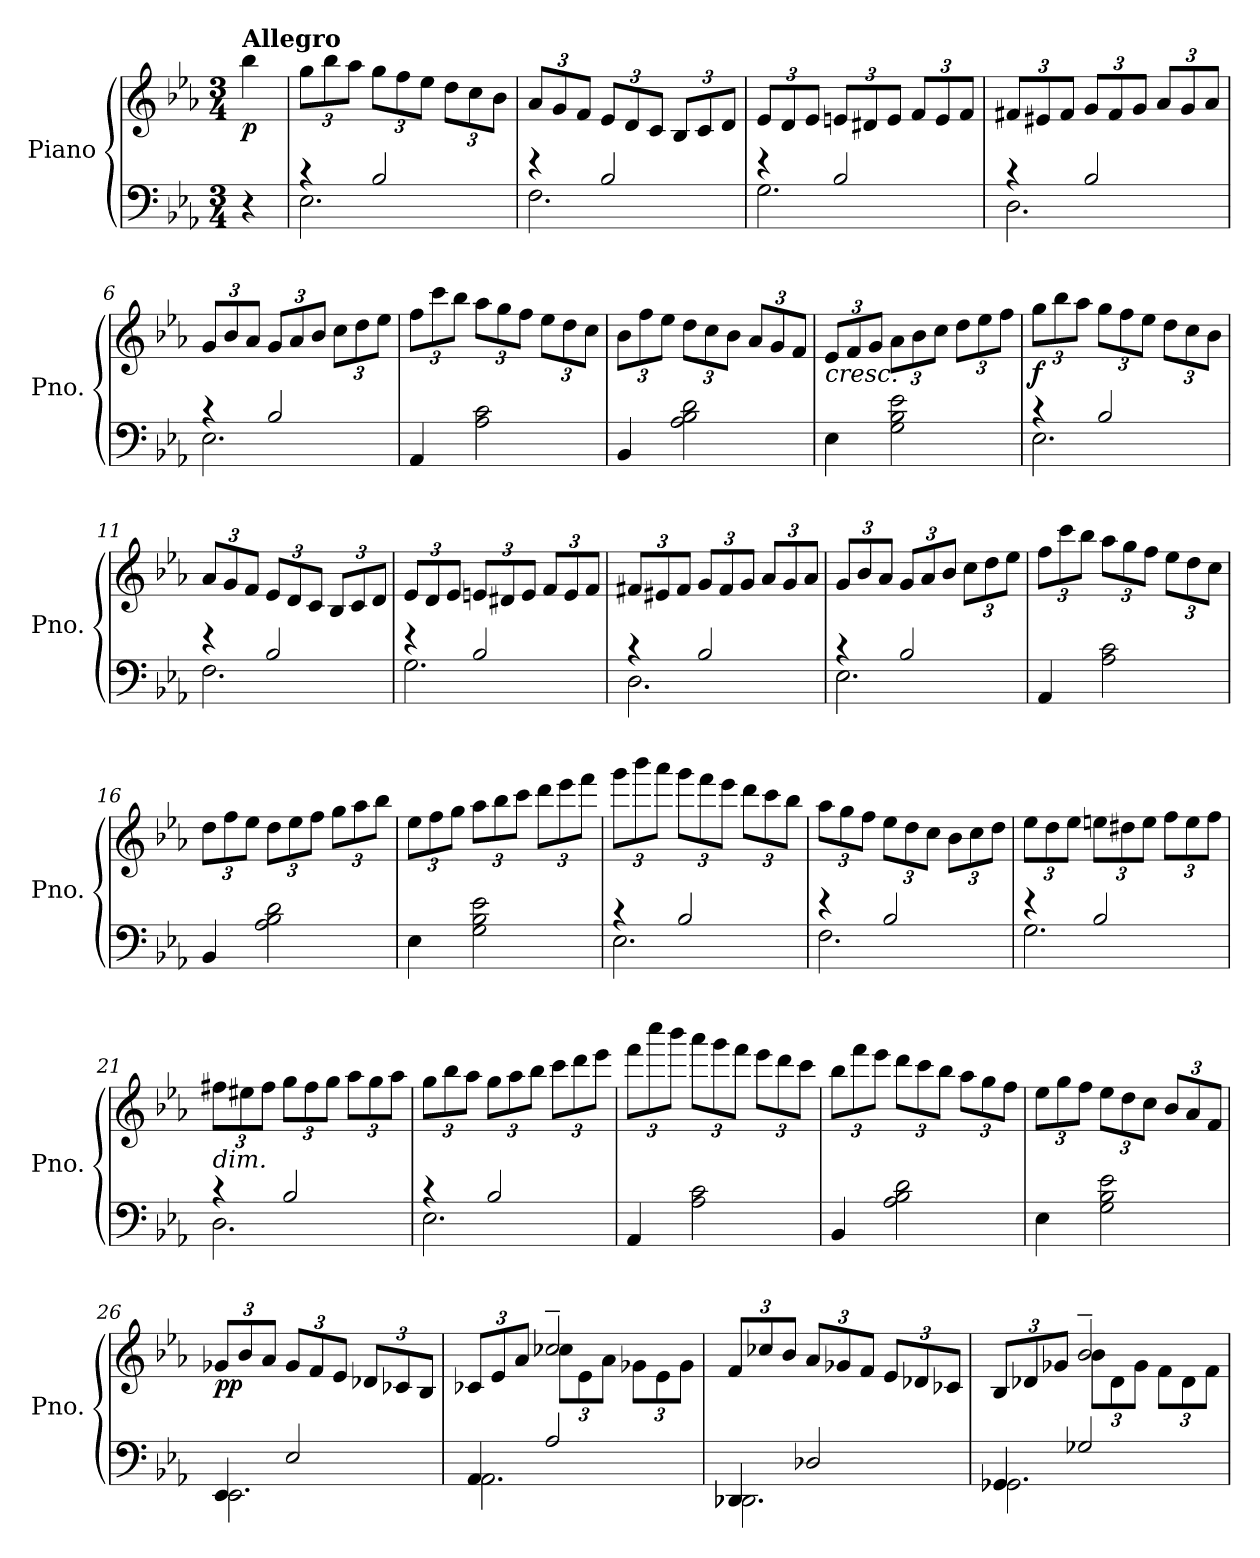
**kern	**kern	**dynam
*part1	*part1	*part1
*staff2	*staff1	*staff1/2
*I"Piano	*	*
*I'Pno.	*	*
*clefF4	*clefG2	*
*k[b-e-a-]	*k[b-e-a-]	*
*M3/4	*M3/4	*
=1	=1	=1
!	!LO:TX:a:B:t=Allegro	!
!	!	!LO:DY:b
4r	4bb-\	p
=2	=2	=2
*^	*	*
*	*	*Xbrackettup	*
4r	2.E-\	12gg\L	.
.	.	12bb-\	.
.	.	12aa-\J	.
2B-/	.	12gg\L	.
.	.	12ff\	.
.	.	12ee-\J	.
.	.	12dd\L	.
.	.	12cc\	.
.	.	12b-\J	.
=3	=3	=3	=3
4r	2.F\	12a-/L	.
.	.	12g/	.
.	.	12f/J	.
2B-/	.	12e-/L	.
.	.	12d/	.
.	.	12c/J	.
.	.	12B-/L	.
.	.	12c/	.
.	.	12d/J	.
=4	=4	=4	=4
4r	2.G\	12e-/L	.
.	.	12d/	.
.	.	12e-/J	.
2B-/	.	12en/L	.
.	.	12d#X/	.
.	.	12e/J	.
.	.	12f/L	.
.	.	12e/	.
.	.	12f/J	.
!!LO:LB:g=z
=5	=5	=5	=5
4r	2.D\	12f#X/L	.
.	.	12e#X/	.
.	.	12f#/J	.
2B-/	.	12g/L	.
.	.	12f#/	.
.	.	12g/J	.
.	.	12a-/L	.
.	.	12g/	.
.	.	12a-/J	.
=6	=6	=6	=6
4r	2.E-\	12g/L	.
.	.	12b-/	.
.	.	12a-/J	.
2B-/	.	12g/L	.
.	.	12a-/	.
.	.	12b-/J	.
.	.	12cc\L	.
.	.	12dd\	.
.	.	12ee-\J	.
*v	*v	*	*
=7	=7	=7
4AA-/	12ff\L	.
.	12ccc\	.
.	12bb-\J	.
2A-\ 2c\	12aa-\L	.
.	12gg\	.
.	12ff\J	.
.	12ee-\L	.
.	12dd\	.
.	12cc\J	.
=8	=8	=8
4BB-/	12b-\L	.
.	12ff\	.
.	12ee-\J	.
2A-\ 2B-\ 2d\	12dd\L	.
.	12cc\	.
.	12b-\J	.
.	12a-/L	.
.	12g/	.
.	12f/J	.
!!LO:LB:g=z
=9	=9	=9
!	!LO:TX:b:i:t=cresc.	!
4E-\	12e-/L	.
.	12f/	.
.	12g/J	.
2G\ 2B-\ 2e-\	12a-\L	.
.	12b-\	.
.	12cc\J	.
.	12dd\L	.
.	12ee-\	.
.	12ff\J	.
=10	=10	=10
*^	*	*
!	!	!	!LO:DY:b
4r	2.E-\	12gg\L	f
.	.	12bb-\	.
.	.	12aa-\J	.
2B-/	.	12gg\L	.
.	.	12ff\	.
.	.	12ee-\J	.
.	.	12dd\L	.
.	.	12cc\	.
.	.	12b-\J	.
=11	=11	=11	=11
4r	2.F\	12a-/L	.
.	.	12g/	.
.	.	12f/J	.
2B-/	.	12e-/L	.
.	.	12d/	.
.	.	12c/J	.
.	.	12B-/L	.
.	.	12c/	.
.	.	12d/J	.
=12	=12	=12	=12
4r	2.G\	12e-/L	.
.	.	12d/	.
.	.	12e-/J	.
2B-/	.	12en/L	.
.	.	12d#X/	.
.	.	12e/J	.
.	.	12f/L	.
.	.	12e/	.
.	.	12f/J	.
!!LO:LB:g=z
=13	=13	=13	=13
4r	2.D\	12f#X/L	.
.	.	12e#X/	.
.	.	12f#/J	.
2B-/	.	12g/L	.
.	.	12f#/	.
.	.	12g/J	.
.	.	12a-/L	.
.	.	12g/	.
.	.	12a-/J	.
=14	=14	=14	=14
4r	2.E-\	12g/L	.
.	.	12b-/	.
.	.	12a-/J	.
2B-/	.	12g/L	.
.	.	12a-/	.
.	.	12b-/J	.
.	.	12cc\L	.
.	.	12dd\	.
.	.	12ee-\J	.
*v	*v	*	*
=15	=15	=15
4AA-/	12ff\L	.
.	12ccc\	.
.	12bb-\J	.
2A-\ 2c\	12aa-\L	.
.	12gg\	.
.	12ff\J	.
.	12ee-\L	.
.	12dd\	.
.	12cc\J	.
=16	=16	=16
4BB-/	12dd\L	.
.	12ff\	.
.	12ee-\J	.
2A-\ 2B-\ 2d\	12dd\L	.
.	12ee-\	.
.	12ff\J	.
.	12gg\L	.
.	12aa-\	.
.	12bb-\J	.
!!LO:LB:g=z
=17	=17	=17
4E-\	12ee-\L	.
.	12ff\	.
.	12gg\J	.
2G\ 2B-\ 2e-\	12aa-\L	.
.	12bb-\	.
.	12ccc\J	.
.	12ddd\L	.
.	12eee-\	.
.	12fff\J	.
=18	=18	=18
*^	*	*
4r	2.E-\	12ggg\L	.
.	.	12bbb-\	.
.	.	12aaa-\J	.
2B-/	.	12ggg\L	.
.	.	12fff\	.
.	.	12eee-\J	.
.	.	12ddd\L	.
.	.	12ccc\	.
.	.	12bb-\J	.
=19	=19	=19	=19
4r	2.F\	12aa-\L	.
.	.	12gg\	.
.	.	12ff\J	.
2B-/	.	12ee-\L	.
.	.	12dd\	.
.	.	12cc\J	.
.	.	12b-\L	.
.	.	12cc\	.
.	.	12dd\J	.
=20	=20	=20	=20
4r	2.G\	12ee-\L	.
.	.	12dd\	.
.	.	12ee-\J	.
2B-/	.	12een\L	.
.	.	12dd#X\	.
.	.	12ee\J	.
.	.	12ff\L	.
.	.	12ee\	.
.	.	12ff\J	.
!!LO:LB:g=z
=21	=21	=21	=21
!	!	!LO:TX:b:i:t=dim.	!
4r	2.D\	12ff#X\L	.
.	.	12ee#X\	.
.	.	12ff#\J	.
2B-/	.	12gg\L	.
.	.	12ff#\	.
.	.	12gg\J	.
.	.	12aa-\L	.
.	.	12gg\	.
.	.	12aa-\J	.
=22	=22	=22	=22
4r	2.E-\	12gg\L	.
.	.	12bb-\	.
.	.	12aa-\J	.
2B-/	.	12gg\L	.
.	.	12aa-\	.
.	.	12bb-\J	.
.	.	12ccc\L	.
.	.	12ddd\	.
.	.	12eee-\J	.
*v	*v	*	*
=23	=23	=23
4AA-/	12fff\L	.
.	12cccc\	.
.	12bbb-\J	.
2A-\ 2c\	12aaa-\L	.
.	12ggg\	.
.	12fff\J	.
.	12eee-\L	.
.	12ddd\	.
.	12ccc\J	.
!!LO:LB:g=z
=24	=24	=24
4BB-/	12bb-\L	.
.	12fff\	.
.	12eee-\J	.
2A-\ 2B-\ 2d\	12ddd\L	.
.	12ccc\	.
.	12bb-\J	.
.	12aa-\L	.
.	12gg\	.
.	12ff\J	.
=25	=25	=25
4E-\	12ee-\L	.
.	12gg\	.
.	12ff\J	.
2G\ 2B-\ 2e-\	12ee-\L	.
.	12dd\	.
.	12cc\J	.
.	12b-/L	.
.	12a-/	.
.	12f/J	.
=26	=26	=26
*^	*	*
!	!	!	!LO:DY:b
4EE-/	2.EE-\	12g-X/L	pp
.	.	12b-/	.
.	.	12a-/J	.
2E-/	.	12g-/L	.
.	.	12f/	.
.	.	12e-/J	.
.	.	12d-X/L	.
.	.	12c-X/	.
.	.	12B-/J	.
!!LO:PB:g=z
=27	=27	=27	=27
*	*	*^	*
4AA-/	2.AA-\	12c-X/L	4ryy	.
.	.	12e-/	.	.
.	.	12a-/J	.	.
2A-/	.	2cc-X~/	12cc-\L	.
.	.	.	12e-\	.
.	.	.	12a-\J	.
.	.	.	12g-X\L	.
.	.	.	12e-\	.
.	.	.	12g-\J	.
*	*	*v	*v	*
=28	=28	=28	=28
4DD-X/	2.DD-\	12f/L	.
.	.	12cc-X/	.
.	.	12b-/J	.
2D-X/	.	12a-/L	.
.	.	12g-X/	.
.	.	12f/J	.
.	.	12e-/L	.
.	.	12d-X/	.
.	.	12c-X/J	.
=29	=29	=29	=29
*	*	*^	*
4GG-X/	2.GG-\	12B-/L	4ryy	.
.	.	12d-X/	.	.
.	.	12g-X/J	.	.
2G-X/	.	2b-~/	12b-\L	.
.	.	.	12d-\	.
.	.	.	12g-\J	.
.	.	.	12f\L	.
.	.	.	12d-\	.
.	.	.	12f\J	.
*v	*v	*	*	*
*	*v	*v	*
=	=	=
*-	*-	*-
